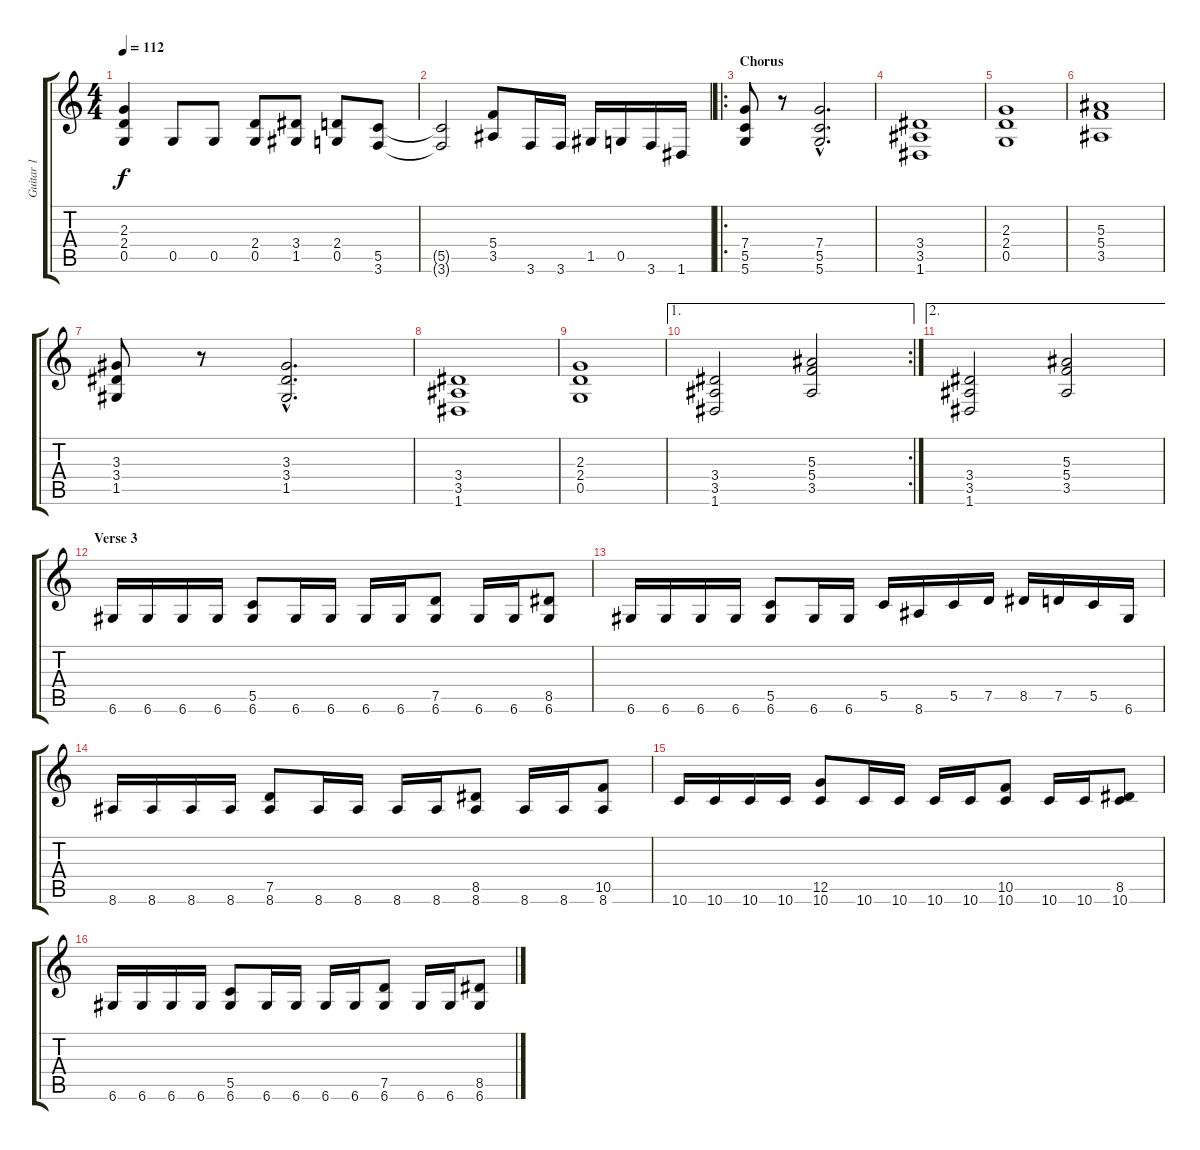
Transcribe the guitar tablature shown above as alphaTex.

\track ("Guitar 1" "Guitar 1") {instrument distortionguitar}
\staff {score tabs}
\tuning (D4 A3 F3 C3 G2 D2) {hide}
\ts (4 4)
\tempo 112
\clef g2
\ks c
(2.3 2.4 0.5).4{dy f} 0.5.8 0.5.8 (2.4 0.5).8 (3.4 1.5).8 (2.4 0.5).8 (5.5 3.6).8 |
(5.5{t} 3.6{t}).2 (5.4 3.5).8 3.6.16 3.6.16 1.5.16 0.5.16 3.6.16 1.6.16 |
\ro
\section ("" "Chorus")
(7.4 5.5 5.6).8 r.8 (7.4{hac} 5.5{hac} 5.6{hac}).2{d} |
(3.4 3.5 1.6).1 |
(2.3 2.4 0.5).1 |
(5.3 5.4 3.5).1 |
(3.3 3.4 1.5).8 r.8 (3.3{hac} 3.4{hac} 1.5{hac}).2{d} |
(3.4 3.5 1.6).1 |
(2.3 2.4 0.5).1 |
\ae 1
\rc 2
(3.4 3.5 1.6).2 (5.3 5.4 3.5).2 |
\ae 2
(3.4 3.5 1.6).2 (5.3 5.4 3.5).2 |
\section ("" "Verse 3")
6.6.16 6.6.16 6.6.16 6.6.16 (5.5 6.6).8 6.6.16 6.6.16 6.6.16 6.6.16 (7.5 6.6).8 6.6.16 6.6.16 (8.5 6.6).8 |
6.6.16 6.6.16 6.6.16 6.6.16 (5.5 6.6).8 6.6.16 6.6.16 5.5.16 8.6.16 5.5.16 7.5.16 8.5.16 7.5.16 5.5.16 6.6.16 |
8.6.16 8.6.16 8.6.16 8.6.16 (7.5 8.6).8 8.6.16 8.6.16 8.6.16 8.6.16 (8.5 8.6).8 8.6.16 8.6.16 (10.5 8.6).8 |
10.6.16 10.6.16 10.6.16 10.6.16 (12.5 10.6).8 10.6.16 10.6.16 10.6.16 10.6.16 (10.5 10.6).8 10.6.16 10.6.16 (8.5 10.6).8 |
6.6.16 6.6.16 6.6.16 6.6.16 (5.5 6.6).8 6.6.16 6.6.16 6.6.16 6.6.16 (7.5 6.6).8 6.6.16 6.6.16 (8.5 6.6).8
